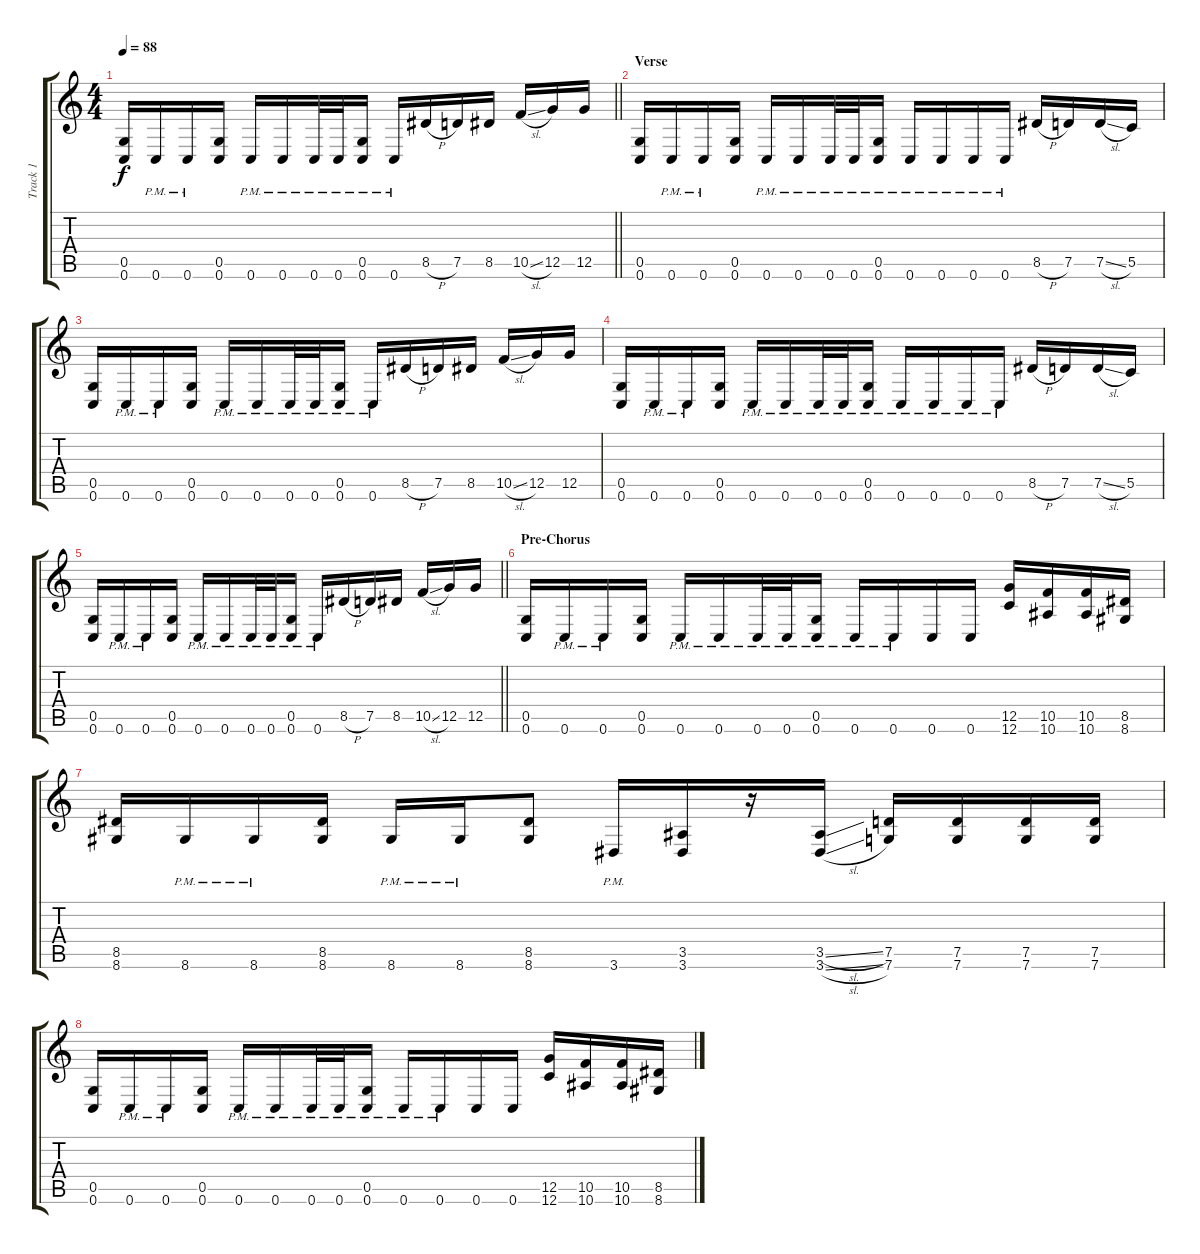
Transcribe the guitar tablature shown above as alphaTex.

\track ("Track 1" "Track 1") {instrument distortionguitar}
\staff {score tabs}
\tuning (D4 A3 F3 C3 G2 C2) {hide}
\ts (4 4)
\tempo 88
\clef g2
\barLineRight lightlight
\ks c
(0.5 0.6).16{dy f} 0.6{pm}.16 0.6{pm}.16 (0.5 0.6).16 0.6{pm}.16 0.6{pm}.16 0.6{pm}.32 0.6{pm}.32 (0.5{pm} 0.6{pm}).16 0.6{pm}.16 8.5{h}.16 7.5.16 8.5.16 10.5{sl}.16 12.5.16 12.5.16 |
\section ("" "Verse")
(0.5 0.6).16 0.6{pm}.16 0.6{pm}.16 (0.5 0.6).16 0.6{pm}.16 0.6{pm}.16 0.6{pm}.32 0.6{pm}.32 (0.5{pm} 0.6{pm}).16 0.6{pm}.16 0.6{pm}.16 0.6{pm}.16 0.6{pm}.16 8.5{h}.16 7.5.16 7.5{sl}.16 5.5.16 |
(0.5 0.6).16 0.6{pm}.16 0.6{pm}.16 (0.5 0.6).16 0.6{pm}.16 0.6{pm}.16 0.6{pm}.32 0.6{pm}.32 (0.5{pm} 0.6{pm}).16 0.6{pm}.16 8.5{h}.16 7.5.16 8.5.16 10.5{sl}.16 12.5.16 12.5.16 |
(0.5 0.6).16 0.6{pm}.16 0.6{pm}.16 (0.5 0.6).16 0.6{pm}.16 0.6{pm}.16 0.6{pm}.32 0.6{pm}.32 (0.5{pm} 0.6{pm}).16 0.6{pm}.16 0.6{pm}.16 0.6{pm}.16 0.6{pm}.16 8.5{h}.16 7.5.16 7.5{sl}.16 5.5.16 |
\barLineRight lightlight
(0.5 0.6).16 0.6{pm}.16 0.6{pm}.16 (0.5 0.6).16 0.6{pm}.16 0.6{pm}.16 0.6{pm}.32 0.6{pm}.32 (0.5{pm} 0.6{pm}).16 0.6{pm}.16 8.5{h}.16 7.5.16 8.5.16 10.5{sl}.16 12.5.16 12.5.16 |
\section ("" "Pre-Chorus")
(0.5 0.6).16 0.6{pm}.16 0.6{pm}.16 (0.5 0.6).16 0.6{pm}.16 0.6{pm}.16 0.6{pm}.32 0.6{pm}.32 (0.5{pm} 0.6{pm}).16 0.6{pm}.16 0.6{pm}.16 0.6.16 0.6.16 (12.5 12.6).16 (10.5 10.6).16 (10.5 10.6).16 (8.5 8.6).16 |
(8.5 8.6).16 8.6{pm}.16 8.6{pm}.16 (8.5 8.6).16 8.6{pm}.16 8.6{pm}.16 (8.5 8.6).8 3.6{pm}.16 (3.5 3.6).16 r.16 (3.5{sl} 3.6{sl}).16 (7.5 7.6).16 (7.5 7.6).16 (7.5 7.6).16 (7.5 7.6).16 |
(0.5 0.6).16 0.6{pm}.16 0.6{pm}.16 (0.5 0.6).16 0.6{pm}.16 0.6{pm}.16 0.6{pm}.32 0.6{pm}.32 (0.5{pm} 0.6{pm}).16 0.6{pm}.16 0.6{pm}.16 0.6.16 0.6.16 (12.5 12.6).16 (10.5 10.6).16 (10.5 10.6).16 (8.5 8.6).16
